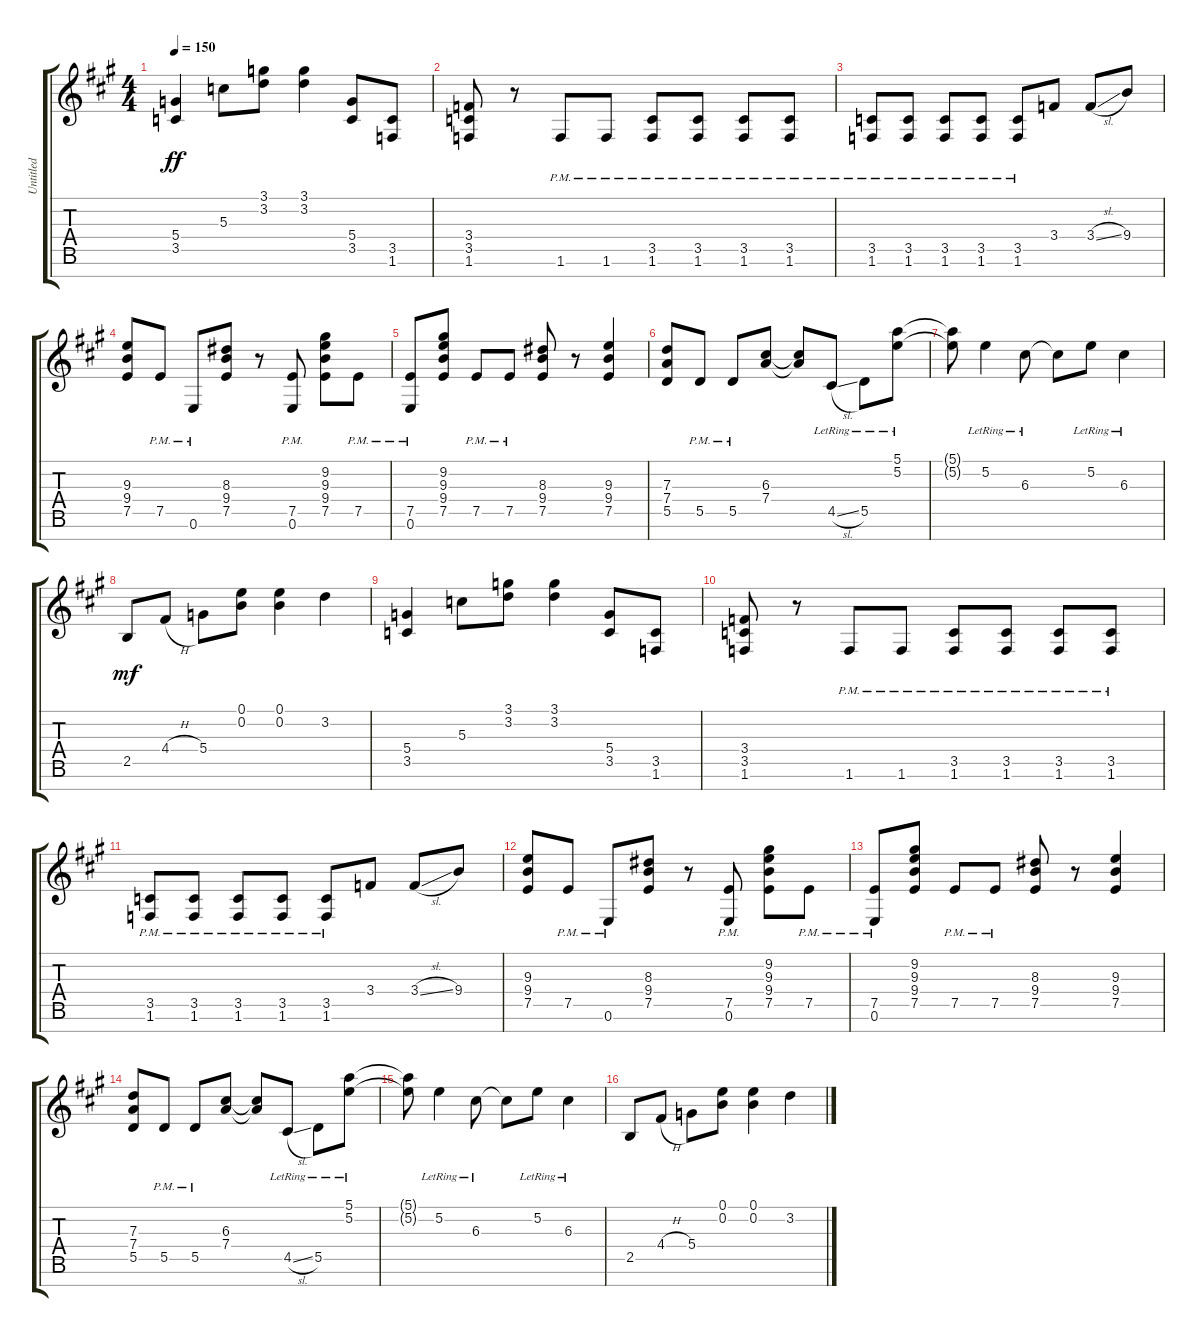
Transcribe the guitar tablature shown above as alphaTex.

\track ("Untitled" "Untitled") {instrument distortionguitar}
\staff {score tabs}
\tuning (E4 B3 G3 D3 A2 E2 B1) {hide}
\ts (4 4)
\tempo 150
\clef g2
\ks a
(5.4 3.5).4{dy ff} 5.3.8 (3.1 3.2).8 (3.1 3.2).4 (5.4 3.5).8 (3.5 1.6).8 |
(3.4 3.5 1.6).8 r.8 1.6{pm}.8 1.6{pm}.8 (3.5{pm} 1.6{pm}).8 (3.5{pm} 1.6{pm}).8 (3.5{pm} 1.6{pm}).8 (3.5{pm} 1.6{pm}).8 |
(3.5{pm} 1.6{pm}).8 (3.5{pm} 1.6{pm}).8 (3.5{pm} 1.6{pm}).8 (3.5{pm} 1.6{pm}).8 (3.5{pm} 1.6{pm}).8 3.4.8 3.4{sl}.8 9.4.8 |
(9.3 9.4 7.5).8 7.5{pm}.8 0.6{pm}.8 (8.3 9.4 7.5).8 r.8 (7.5{pm} 0.6{pm}).8 (9.2 9.3 9.4 7.5).8 7.5{pm}.8 |
(7.5{pm} 0.6{pm}).8 (9.2 9.3 9.4 7.5).8 7.5{pm}.8 7.5{pm}.8 (8.3 9.4 7.5).8 r.8 (9.3 9.4 7.5).4 |
(7.3 7.4 5.5).8 5.5{pm}.8 5.5{pm}.8 (6.3 7.4).8 (6.3{t} 7.4{t}).8 4.5{sl lr}.8 5.5{lr}.8 (5.1{lr} 5.2{lr}).8 |
(5.1{t} 5.2{t}).8 5.2{lr}.4 6.3{lr}.8 6.3{t}.8 5.2{lr}.8 6.3{lr}.4 |
2.5.8{dy mf} 4.4{h}.8 5.4.8 (0.1 0.2).8 (0.1 0.2).4 3.2.4 |
(5.4 3.5).4 5.3.8 (3.1 3.2).8 (3.1 3.2).4 (5.4 3.5).8 (3.5 1.6).8 |
(3.4 3.5 1.6).8 r.8 1.6{pm}.8 1.6{pm}.8 (3.5{pm} 1.6{pm}).8 (3.5{pm} 1.6{pm}).8 (3.5{pm} 1.6{pm}).8 (3.5{pm} 1.6{pm}).8 |
(3.5{pm} 1.6{pm}).8 (3.5{pm} 1.6{pm}).8 (3.5{pm} 1.6{pm}).8 (3.5{pm} 1.6{pm}).8 (3.5{pm} 1.6{pm}).8 3.4.8 3.4{sl}.8 9.4.8 |
(9.3 9.4 7.5).8 7.5{pm}.8 0.6{pm}.8 (8.3 9.4 7.5).8 r.8 (7.5{pm} 0.6{pm}).8 (9.2 9.3 9.4 7.5).8 7.5{pm}.8 |
(7.5{pm} 0.6{pm}).8 (9.2 9.3 9.4 7.5).8 7.5{pm}.8 7.5{pm}.8 (8.3 9.4 7.5).8 r.8 (9.3 9.4 7.5).4 |
(7.3 7.4 5.5).8 5.5{pm}.8 5.5{pm}.8 (6.3 7.4).8 (6.3{t} 7.4{t}).8 4.5{sl lr}.8 5.5{lr}.8 (5.1{lr} 5.2{lr}).8 |
(5.1{t} 5.2{t}).8 5.2{lr}.4 6.3{lr}.8 6.3{t}.8 5.2{lr}.8 6.3{lr}.4 |
2.5.8 4.4{h}.8 5.4.8 (0.1 0.2).8 (0.1 0.2).4 3.2.4
